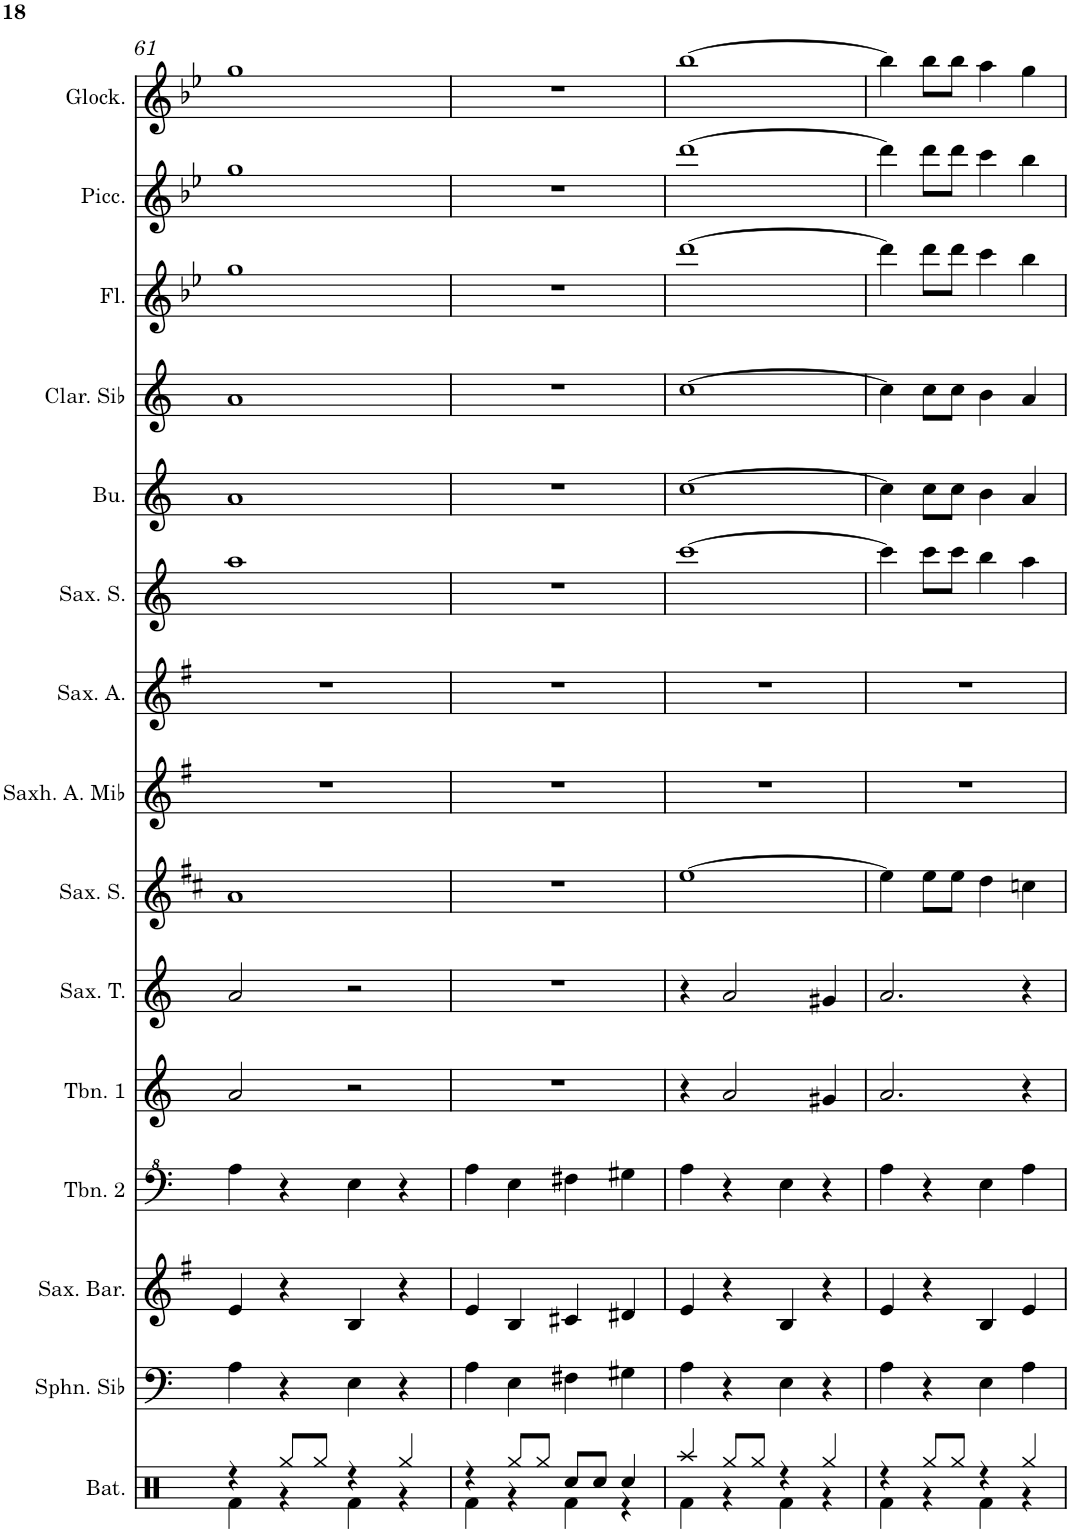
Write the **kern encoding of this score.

**kern	**kern	**kern	**kern	**kern	**kern	**kern	**kern	**kern	**kern	**kern	**kern	**kern	**kern	**kern
*part15	*part14	*part13	*part12	*part11	*part10	*part9	*part8	*part7	*part6	*part5	*part4	*part3	*part2	*part1
*staff15	*staff14	*staff13	*staff12	*staff11	*staff10	*staff9	*staff8	*staff7	*staff6	*staff5	*staff4	*staff3	*staff2	*staff1
*I"Batterie	*I"Sousaphone en Sib	*I"Saxophone Baryton	*I"Trombone 2	*I"Trombone 1	*I"Saxophone Ténor	*I"Saxophone soprano	*I"Saxhorn Alto en Mib	*I"Saxophone Alto	*I"Saxophone Soprano	*I"Bugle	*I"Clarinette en Sib	*I"Flûte	*I"Piccolo	*I"Glockenspiel
*I'Bat.	*I'Sphn. Sib	*I'Sax. Bar.	*I'Tbn. 2	*I'Tbn. 1	*I'Sax. T.	*I'Sax. S.	*I'Saxh. A. Mib	*I'Sax. A.	*I'Sax. S.	*I'Bu.	*I'Clar. Sib	*I'Fl.	*I'Picc.	*I'Glock.
!!LO:PB:g=z
*clefX	*clefF4	*clefG2	*clefF^4	*clefG2	*clefG2	*clefG2	*clefG2	*clefG2	*clefG2	*clefG2	*clefG2	*clefG2	*clefG2	*clefG2
*	*Trd8c14	*Trd12c21	*Trd8c14	*Trd8c14	*Trd8c14	*Trd1c2	*Trd5c9	*Trd5c9	*Trd1c2	*Trd1c2	*Trd1c2	*	*Trd-7c-12	*Trd-14c-24
*k[]	*k[]	*k[f#]	*k[]	*k[]	*k[]	*k[f#c#]	*k[f#]	*k[f#]	*k[]	*k[]	*k[]	*k[b-e-]	*k[b-e-]	*k[b-e-]
*M2/2	*M2/2	*M2/2	*M2/2	*M2/2	*M2/2	*M2/2	*M2/2	*M2/2	*M2/2	*M2/2	*M2/2	*M2/2	*M2/2	*M2/2
*met(c|)	*met(c|)	*met(c|)	*met(c|)	*met(c|)	*met(c|)	*met(c|)	*met(c|)	*met(c|)	*met(c|)	*met(c|)	*met(c|)	*met(c|)	*met(c|)	*met(c|)
=61	=61	=61	=61	=61	=61	=61	=61	=61	=61	=61	=61	=61	=61	=61
*^	*	*	*	*	*	*	*	*	*	*	*	*	*	*
4r	4Rf\	4A\	4e/	4a\	2a/	2a/	1a	1r	1r	1aa	1a	1a	1gg	1gg	1gg
8Rgg/L	4r	4r	4r	4r	.	.	.	.	.	.	.	.	.	.	.
8Rgg/J	.	.	.	.	.	.	.	.	.	.	.	.	.	.	.
4r	4Rf\	4E\	4B/	4e\	2r	2r	.	.	.	.	.	.	.	.	.
4Rgg/	4r	4r	4r	4r	.	.	.	.	.	.	.	.	.	.	.
=62	=62	=62	=62	=62	=62	=62	=62	=62	=62	=62	=62	=62	=62	=62	=62
4r	4Rf\	4A\	4e/	4a\	1r	1r	1r	1r	1r	1r	1r	1r	1r	1r	1r
8Rgg/L	4r	4E\	4B/	4e\	.	.	.	.	.	.	.	.	.	.	.
8Rgg/J	.	.	.	.	.	.	.	.	.	.	.	.	.	.	.
8Rcc/L	4Rf\	4F#X\	4c#X/	4f#X\	.	.	.	.	.	.	.	.	.	.	.
8Rcc/J	.	.	.	.	.	.	.	.	.	.	.	.	.	.	.
4Rcc/	4r	4G#X\	4d#X/	4g#X\	.	.	.	.	.	.	.	.	.	.	.
=63	=63	=63	=63	=63	=63	=63	=63	=63	=63	=63	=63	=63	=63	=63	=63
4Raa/	4Rf\	4A\	4e/	4a\	4r	4r	[1ee	1r	1r	[1ccc	[1cc	[1cc	[1ddd	[1ddd	[1bb-
8Rgg/L	4r	4r	4r	4r	2a/	2a/	.	.	.	.	.	.	.	.	.
8Rgg/J	.	.	.	.	.	.	.	.	.	.	.	.	.	.	.
4r	4Rf\	4E\	4B/	4e\	.	.	.	.	.	.	.	.	.	.	.
4Rgg/	4r	4r	4r	4r	4g#X/	4g#X/	.	.	.	.	.	.	.	.	.
=64	=64	=64	=64	=64	=64	=64	=64	=64	=64	=64	=64	=64	=64	=64	=64
4r	4Rf\	4A\	4e/	4a\	2.a/	2.a/	4ee\]	1r	1r	4ccc\]	4cc\]	4cc\]	4ddd\]	4ddd\]	4bb-\]
8Rgg/L	4r	4r	4r	4r	.	.	8ee\L	.	.	8ccc\L	8cc\L	8cc\L	8ddd\L	8ddd\L	8bb-\L
8Rgg/J	.	.	.	.	.	.	8ee\J	.	.	8ccc\J	8cc\J	8cc\J	8ddd\J	8ddd\J	8bb-\J
4r	4Rf\	4E\	4B/	4e\	.	.	4dd\	.	.	4bb\	4b\	4b\	4ccc\	4ccc\	4aa\
4Rgg/	4r	4A\	4e/	4a\	4r	4r	4ccn\	.	.	4aa\	4a/	4a/	4bb-\	4bb-\	4gg\
*v	*v	*	*	*	*	*	*	*	*	*	*	*	*	*	*
=	=	=	=	=	=	=	=	=	=	=	=	=	=	=
*-	*-	*-	*-	*-	*-	*-	*-	*-	*-	*-	*-	*-	*-	*-
